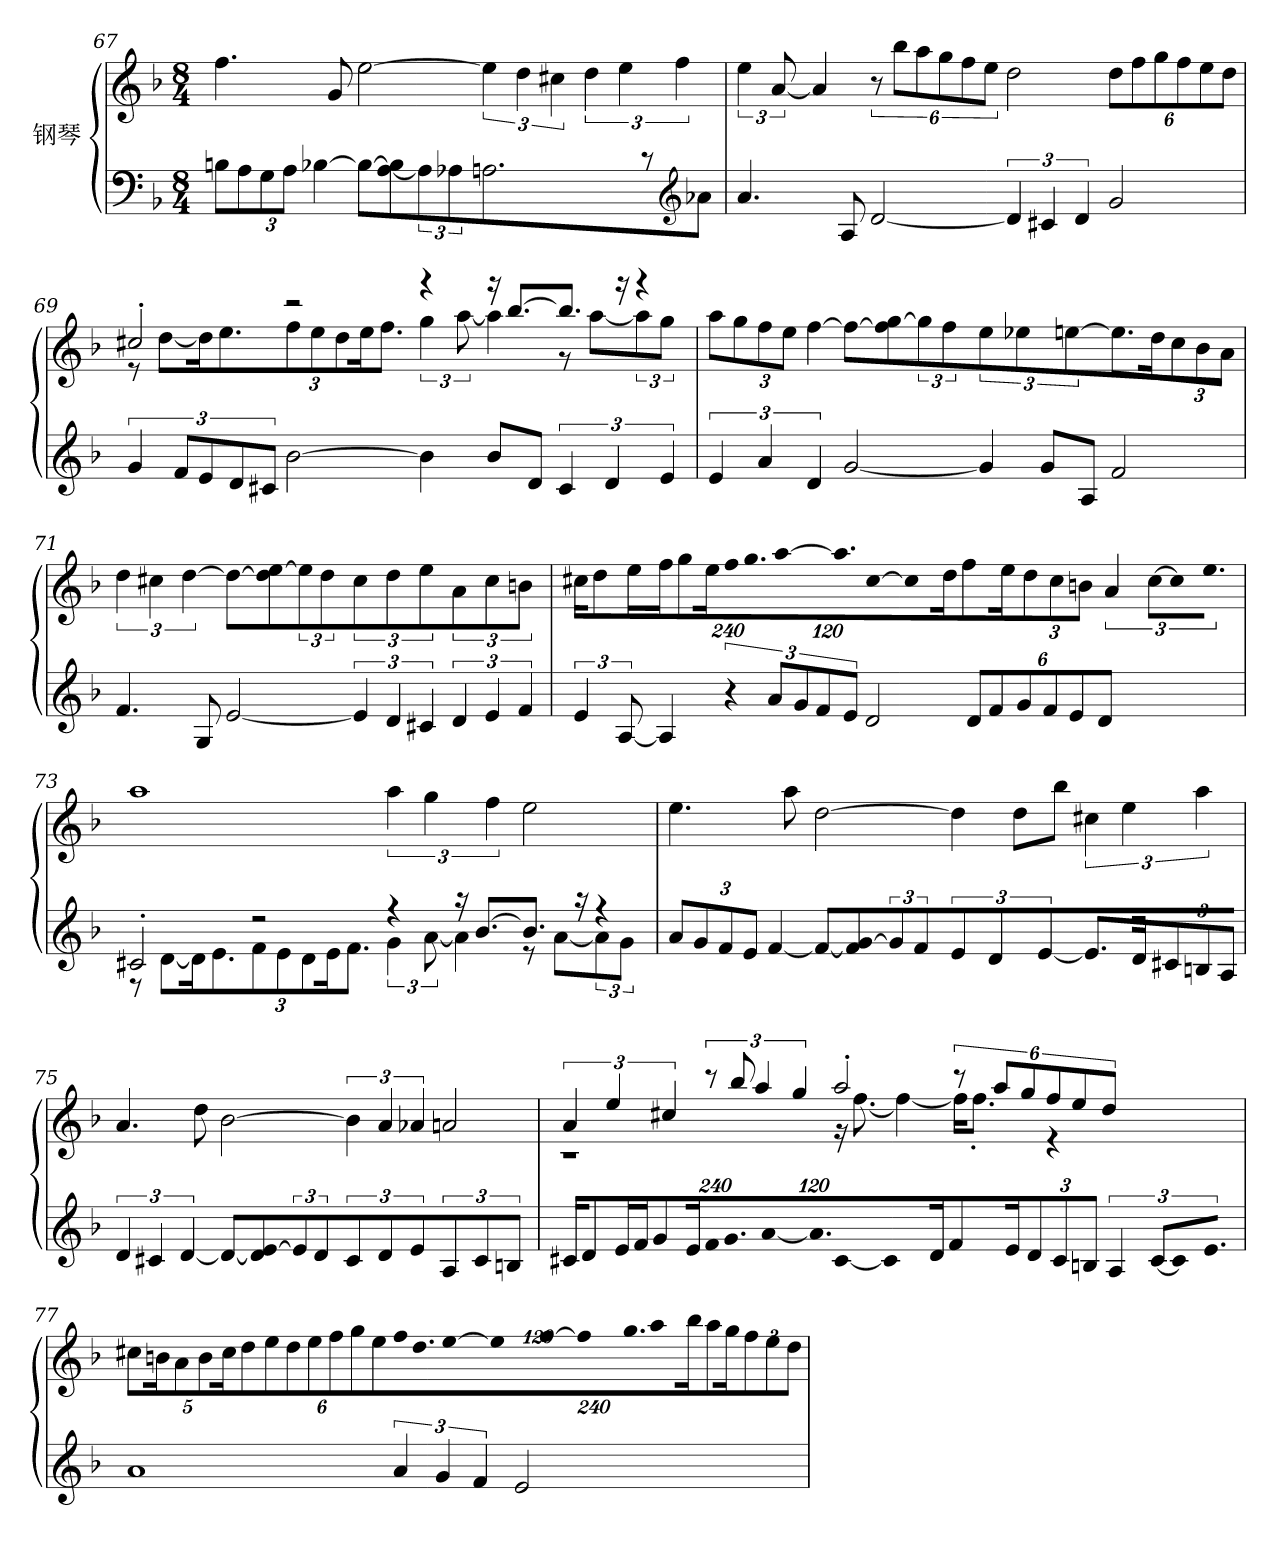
**kern	**kern
*part1	*part1
*staff2	*staff1
*I"钢琴	*
!!LO:LB:g=z
*clefF4	*clefG2
*k[b-]	*k[b-]
*M8/4	*M8/4
*Xbrackettup	*
=67	=67
12Bn\L	4.ff\
12A\	.
12G\	.
*brackettup	*
12A\J	.
[6B-X\	.
.	8g/
8B-\L_	[2ee\
[8A\ 8B-\]	.
12A\J]	.
6A-X\	.
2.An\	6ee\]
.	6dd\
.	6cc#X\
.	6dd\
.	6ee\
8r	.
.	6ff\
*clefG2	*
8a-X/	.
=68	=68
4.a/	6ee\
.	[12a/
.	4a/]
8A/	.
[2d/	12r
.	12bb-\L
.	12aa\
*	*Xbrackettup
.	12gg\
.	12ff\
.	12ee\J
6d/]	2dd\
6c#X/	.
6d/	.
2g/	12dd\L
.	12ff\
.	12gg\
.	12ff\
.	12ee\
.	12dd\J
!!LO:LB:g=z
=69	=69
*	*^
6g/	2cc#X'/	8r
.	.	[8dd\L
12f/L	.	.
*Xbrackettup	*	*
12e/	.	16dd\K]
.	.	8.ee\
12d/	.	.
12c#X/J	.	.
[2b-\	2r	12ff\
.	.	12ee\
.	.	12dd\
.	.	16ee\K
.	.	8.ff\J
*	*	*brackettup
4b-\]	4r	6gg\
.	.	[12aa\
8b-/L	16r	4aa\]
.	[8.bb-/L	.
8d/J	.	.
*brackettup	*	*
6c#/	8.bb-/J]	8r
.	.	[8aa\L
6d/	.	.
.	16r	.
.	4r	12aa\J]
6e/	.	6gg\
*	*v	*v
=70	=70
*	*Xbrackettup
6e/	12aa\L
.	12gg\
6a/	12ff\
*	*brackettup
.	12ee\J
6d/	[6ff\
[2g/	8ff\L_
.	8ff\] [8gg\
.	12gg\J]
.	6ff\
4g/]	6ee\
.	6ee-X\
8g/L	.
.	[6een\
8A/J	.
2f/	8.ee\L]
.	16dd\K
*	*Xbrackettup
.	12cc\
.	12b-\
.	12a\J
!!LO:LB:g=z
=71	=71
*	*brackettup
4.f/	6dd\
.	6cc#X\
.	[6dd\
8G/	.
[2e/	8dd\L_
.	8dd\] [8ee\
.	12ee\J]
.	6dd\
6e/]	6cc#\
6d/	6dd\
6c#X/	6ee\
6d/	6a/
6e/	6cc#\
6f/	6bn\
=72	=72
6e/	16cc#X\KL
.	8dd\
[12A/	.
.	16ee\L
4A/]	16ff\J
.	8gg\
.	16ee\L
*	*Xbrackettup
!	!LO:N:vis=16
6r	1920%137ff\
!	!LO:N:vis=16.
.	960%103gg\
12a/L	.
!	!LO:N:vis=32
.	[640%23aa\K
!	!LO:N:vis=16.
.	960%103aa\]
*Xbrackettup	*
12g/	.
!	!LO:N:vis=32
.	[640%23cc#\JK
12f/	.
!	!LO:N:vis=8
.	960%137cc#\]
12e/J	.
2d/	.
.	16dd\K
.	8ff\
.	16ee\K
.	12dd\
.	12cc#\
.	12bn\J
12d/L	.
*	*brackettup
.	6a/
12f/	.
12g/	.
.	[12cc#\L
12f/	.
.	16cc#\K]
.	8.ee\J
12e/	.
12d/J	.
1920ryy	.
!!LO:LB:g=z
=73	=73
*^	*
2c#X'/	8r	1aa
.	[8d\L	.
.	16d\K]	.
.	8.e\	.
2r	12f\	.
.	12e\	.
.	12d\	.
.	16e\K	.
.	8.f\J	.
*	*brackettup	*
4r	6g\	6aa\
.	[12a\	6gg\
16r	4a\]	.
[8.b-/L	.	.
.	.	6ff\
8.b-/J]	8r	2ee\
.	[8a\L	.
16r	.	.
4r	12a\J]	.
.	6g\	.
*v	*v	*
=74	=74
*Xbrackettup	*
12a/L	4.ee\
12g/	.
12f/	.
*brackettup	*
12e/J	.
[6f/	.
.	8aa\
8f/L_	[2dd\
8f/] [8g/	.
12g/J]	.
6f/	.
6e/	4dd\]
6d/	.
.	8dd\L
[6e/	.
.	8bb-\J
8.e/L]	6cc#X\
.	6ee\
16d/K	.
*Xbrackettup	*
12c#X/	.
12Bn/	6aa\
12A/J	.
!!LO:LB:g=z
=75	=75
*brackettup	*
6d/	4.a/
6c#X/	.
[6d/	.
.	8dd\
8d/L_	[2b-\
8d/] [8e/	.
12e/J]	.
6d/	.
6c#/	6b-\]
6d/	6a/
6e/	6a-X/
6A/	2an/
6c#/	.
6Bn/	.
=76	=76
*	*^
16c#X/KL	6a/	1r
8d/	.	.
.	6ee/	.
16e/L	.	.
16f/J	.	.
8g/	.	.
.	6cc#X/	.
16e/L	.	.
*Xbrackettup	*	*
!LO:N:vis=16	!	!
1920%137f/	12r	.
!LO:N:vis=16.	!	!
960%103g/	.	.
.	12bb-/	.
.	6aa/	.
!LO:N:vis=32	!	!
[640%23a/K	.	.
!LO:N:vis=16.	!	!
960%103a/]	.	.
!LO:N:vis=32	!	!
[640%23c#/JK	.	.
.	6gg/	.
!LO:N:vis=8	!	!
960%137c#/]	.	.
.	2aa'/	16r
16d/K	.	.
.	.	[8.ff\
8f/	.	.
16e/K	.	.
.	.	4ff\_
12d/	.	.
12c#/	.	.
12Bn/J	.	.
.	12r	16ff\KL]
*brackettup	*	*
6A/	.	.
.	.	8.ff'\J
.	12aa/L	.
.	12gg/	.
[12c#/L	.	.
*	*Xbrackettup	*
.	12ff/	4r
16c#/K]	.	.
8.e/J	.	.
.	12ee/	.
.	12dd/J	.
.	1920ryy	1920ryy
*	*v	*v
!!LO:PB:g=z
=77	=77
1a	10cc#X\L
.	20bn\K
.	10a\
.	10b\
.	20cc#\K
.	10dd\
.	12ee\
.	12dd\
.	12ee\
.	12ff\
.	12gg\
.	12ee\
!	!LO:N:vis=16
6a/	1920%137ff\L
!	!LO:N:vis=16.
.	960%103dd\
6g/	.
!	!LO:N:vis=32
.	[640%23ee\L
!	!LO:N:vis=32
.	640%23ee\]
!	!LO:N:vis=32
.	[640%23ff\
!	!LO:N:vis=32
.	640%23ff\J]
!	!LO:N:vis=16.
.	960%103gg\
6f/	.
!	!LO:N:vis=16
.	1920%137aa\
2e/	.
.	16bb-\J
.	8aa\
.	16gg\K
.	12ff\
.	12ee\
.	12dd\J
960ryy	.
=	=
*-	*-
